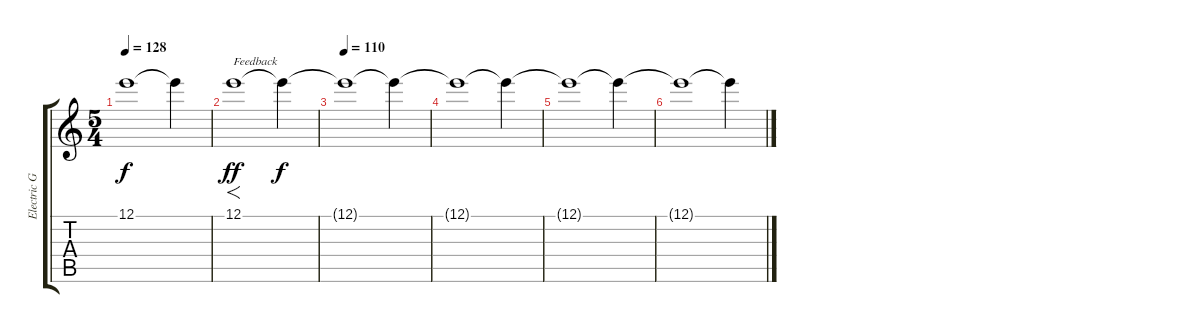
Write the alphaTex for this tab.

\track ("Electric Guitar 2" "Electric G") {instrument distortionguitar}
\staff {score tabs}
\tuning (E4 B3 G3 D3 A2 E2) {hide}
\ts (5 4)
\tempo 128
\clef g2
\ks c
12.1{t}.1{dy f} 12.1{t}.4 |
12.1.1{f txt "Feedback" dy ff} 12.1{t}.4{dy f} |
\tempo 110
12.1{t}.1 12.1{t}.4 |
12.1{t}.1 12.1{t}.4 |
12.1{t}.1 12.1{t}.4 |
12.1{t}.1{volume 0} 12.1{t}.4
